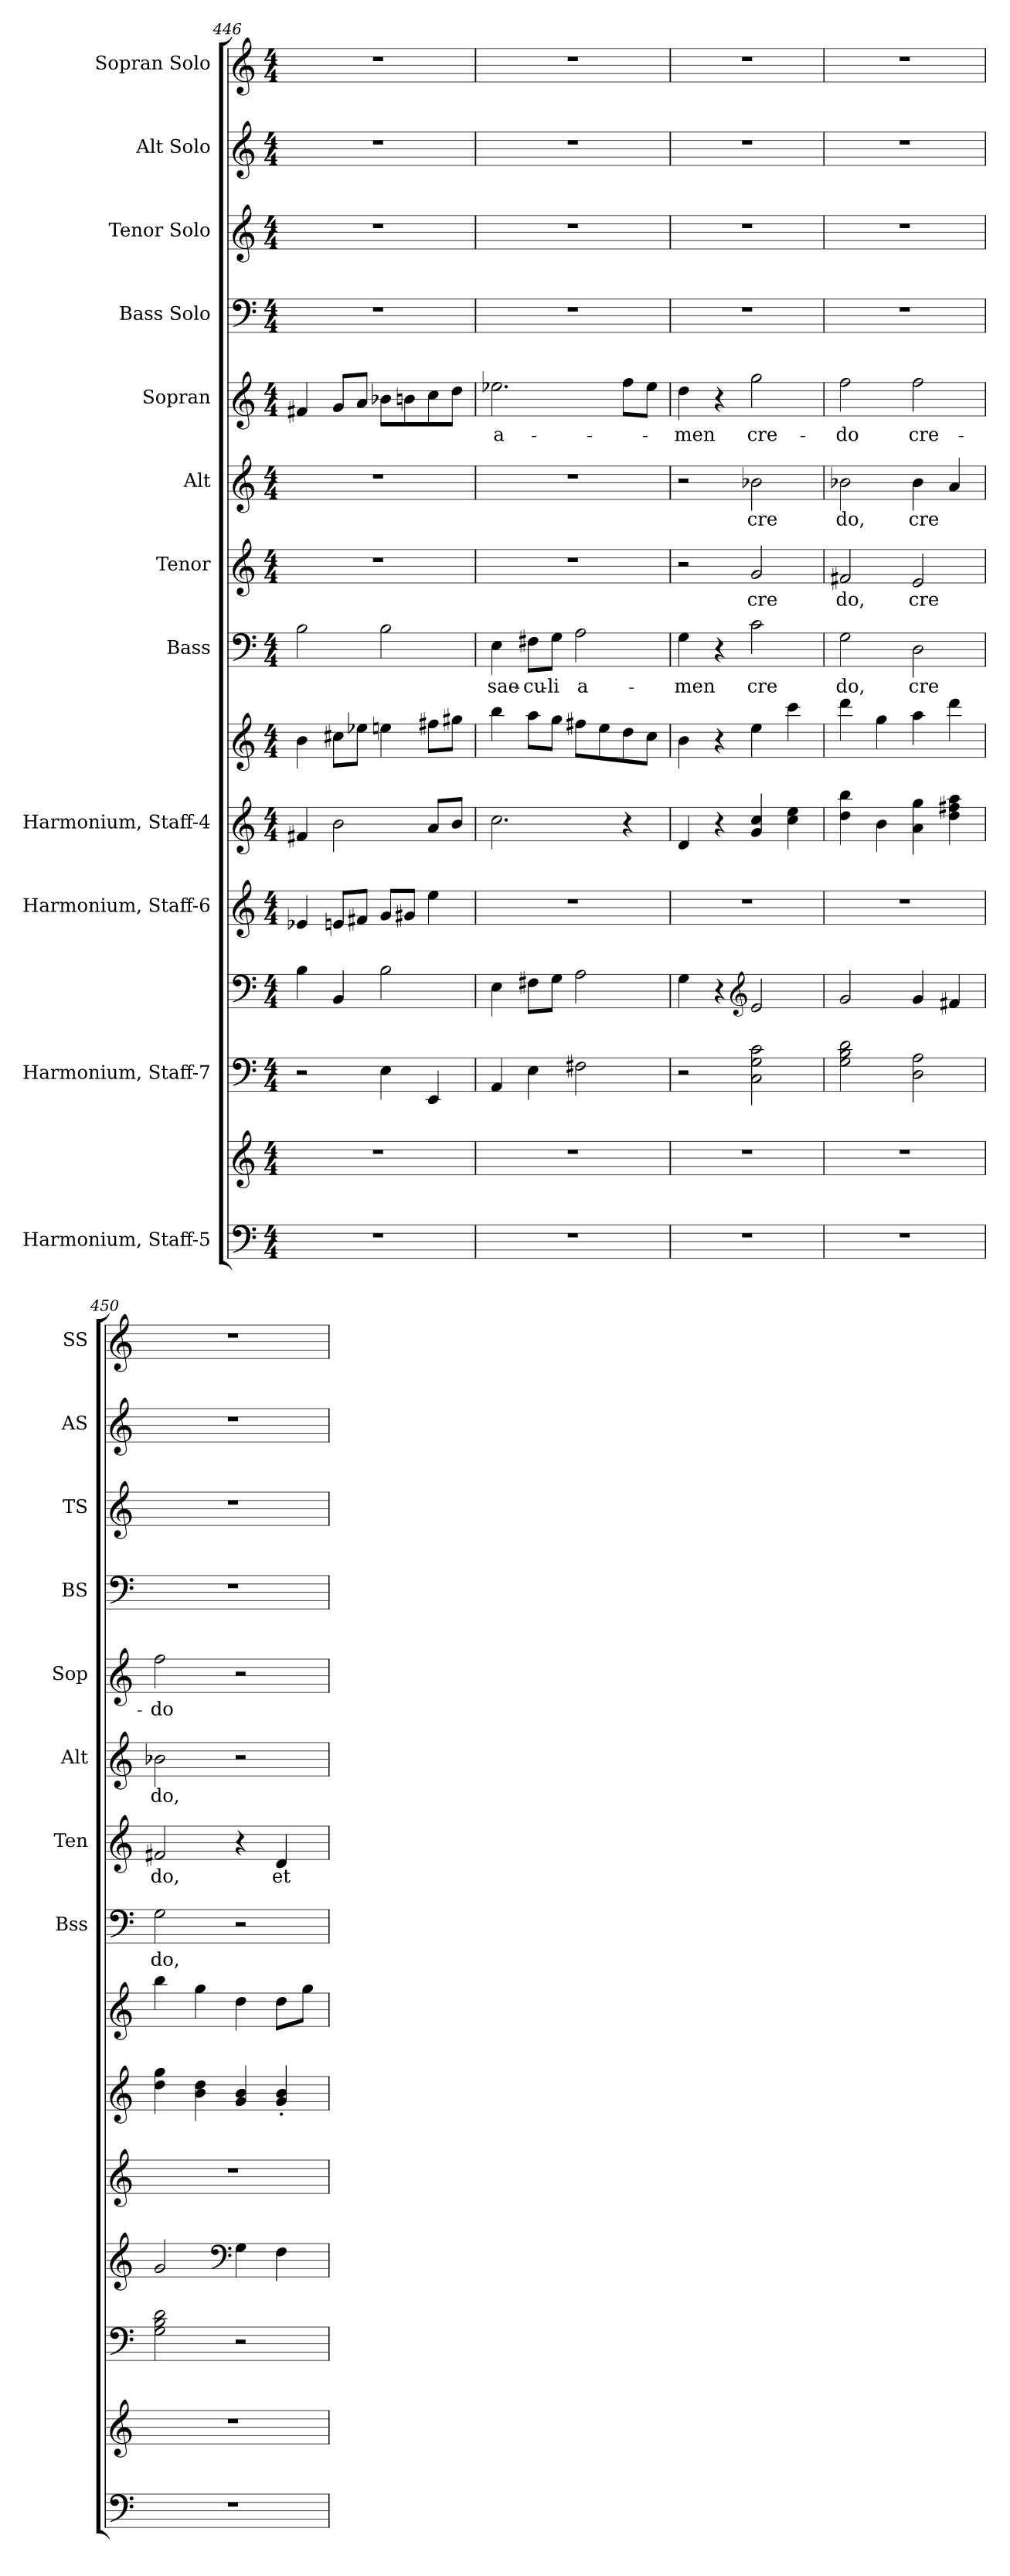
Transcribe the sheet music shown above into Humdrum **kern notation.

**kern	**kern	**kern	**kern	**kern	**kern	**kern	**kern	**text	**kern	**text	**kern	**text	**kern	**text	**kern	**kern	**kern	**kern
*part12	*part12	*part11	*part11	*part10	*part9	*part9	*part8	*part8	*part7	*part7	*part6	*part6	*part5	*part5	*part4	*part3	*part2	*part1
*staff15	*staff14	*staff13	*staff12	*staff11	*staff10	*staff9	*staff8	*staff8	*staff7	*staff7	*staff6	*staff6	*staff5	*staff5	*staff4	*staff3	*staff2	*staff1
*I"Harmonium, Staff-5	*	*I"Harmonium, Staff-7	*	*I"Harmonium, Staff-6	*I"Harmonium, Staff-4	*	*I"Bass	*	*I"Tenor	*	*I"Alt	*	*I"Sopran	*	*I"Bass Solo	*I"Tenor Solo	*I"Alt Solo	*I"Sopran Solo
*	*	*	*	*	*	*	*I'Bss	*	*I'Ten	*	*I'Alt	*	*I'Sop	*	*I'BS	*I'TS	*I'AS	*I'SS
*clefF4	*clefG2	*clefF4	*clefF4	*clefG2	*clefG2	*clefG2	*clefF4	*	*clefG2	*	*clefG2	*	*clefG2	*	*clefF4	*clefG2	*clefG2	*clefG2
*	*	*	*	*	*	*	*	*	*ITrd4c7	*	*ITrd2c3	*	*ITrd2c3	*	*	*ITrd4c7	*	*ITrd2c3
*k[]	*k[]	*k[]	*k[]	*k[]	*k[]	*k[]	*k[]	*	*k[b-]	*	*k[f#c#g#]	*	*k[f#c#g#]	*	*k[]	*k[b-]	*k[]	*k[f#c#g#]
*M4/4	*M4/4	*M4/4	*M4/4	*M4/4	*M4/4	*M4/4	*M4/4	*	*M4/4	*	*M4/4	*	*M4/4	*	*M4/4	*M4/4	*M4/4	*M4/4
=446	=446	=446	=446	=446	=446	=446	=446	=446	=446	=446	=446	=446	=446	=446	=446	=446	=446	=446
1r	1r	2r	4B\	4e-X/	4f#X/	4b\	2B\	.	1r	.	1r	.	4d#X/	.	1r	1r	1r	1r
.	.	.	4BB/	8en/L	2b\	8cc#X\L	.	.	.	.	.	.	8e/L	.	.	.	.	.
.	.	.	.	8f#X/J	.	8ee-X\J	.	.	.	.	.	.	8f#/J	.	.	.	.	.
.	.	4E\	2B\	8g/L	.	4een\	2B\	.	.	.	.	.	8gn\L	.	.	.	.	.
.	.	.	.	8g#X/J	.	.	.	.	.	.	.	.	8g#X\	.	.	.	.	.
.	.	4EE/	.	4ee\	8a/L	8ff#X\L	.	.	.	.	.	.	8a\	.	.	.	.	.
.	.	.	.	.	8b/J	8gg#X\J	.	.	.	.	.	.	8b\J	.	.	.	.	.
!!LO:PB:g=z
=447	=447	=447	=447	=447	=447	=447	=447	=447	=447	=447	=447	=447	=447	=447	=447	=447	=447	=447
1r	1r	4AA/	4E\	1r	2.cc\	4bb\	4E\	sae-	1r	.	1r	.	2.ccn\	a-	1r	1r	1r	1r
.	.	4E\	8F#X\L	.	.	8aa\L	8F#X\L	-cu-	.	.	.	.	.	.	.	.	.	.
.	.	.	8G\J	.	.	8gg\J	8G\J	-li	.	.	.	.	.	.	.	.	.	.
.	.	2F#X\	2A\	.	.	8ff#X\L	2A\	a-	.	.	.	.	.	.	.	.	.	.
.	.	.	.	.	.	8ee\	.	.	.	.	.	.	.	.	.	.	.	.
.	.	.	.	.	4r	8dd\	.	.	.	.	.	.	8dd\L	.	.	.	.	.
.	.	.	.	.	.	8cc\J	.	.	.	.	.	.	8cc\J	.	.	.	.	.
=448	=448	=448	=448	=448	=448	=448	=448	=448	=448	=448	=448	=448	=448	=448	=448	=448	=448	=448
1r	1r	2r	4G\	1r	4d/	4b\	4G\	-men	2r	.	2r	.	4b\	men	1r	1r	1r	1r
.	.	.	4r	.	4r	4r	4r	.	.	.	.	.	4r	.	.	.	.	.
*	*	*	*clefG2	*	*	*	*	*	*	*	*	*	*	*	*	*	*	*
.	.	2C\ 2G\ 2c\	2e/	.	4g/ 4cc/	4ee\	2c\	cre	2c/	cre	2gn\	cre	2ee\	cre-	.	.	.	.
.	.	.	.	.	4cc\ 4ee\	4ccc\	.	.	.	.	.	.	.	.	.	.	.	.
=449	=449	=449	=449	=449	=449	=449	=449	=449	=449	=449	=449	=449	=449	=449	=449	=449	=449	=449
1r	1r	2G\ 2B\ 2d\	2g/	1r	4dd\ 4bb\	4ddd\	2G\	do,	2Bn/	do,	2gn\	do,	2dd\	-do	1r	1r	1r	1r
.	.	.	.	.	4b\	4gg\	.	.	.	.	.	.	.	.	.	.	.	.
.	.	2D\ 2A\	4g/	.	4a\ 4gg\	4aa\	2D\	cre	2A/	cre	4g\	cre	2dd\	cre-	.	.	.	.
.	.	.	4f#X/	.	4dd\ 4ff#X\ 4aa\	4ddd\	.	.	.	.	4f#/	.	.	.	.	.	.	.
=450	=450	=450	=450	=450	=450	=450	=450	=450	=450	=450	=450	=450	=450	=450	=450	=450	=450	=450
1r	1r	2G\ 2B\ 2d\	2g/	1r	4dd\ 4gg\	4bb\	2G\	do,	2Bn/	do,	2gn\	do,	2dd\	-do	1r	1r	1r	1r
.	.	.	.	.	4b\ 4dd\	4gg\	.	.	.	.	.	.	.	.	.	.	.	.
*	*	*	*clefF4	*	*	*	*	*	*	*	*	*	*	*	*	*	*	*
.	.	2r	4G\	.	4g/ 4b/	4dd\	2r	.	4r	.	2r	.	2r	.	.	.	.	.
.	.	.	4F\	.	4g/' 4b/'	8dd\L	.	.	4G/	et	.	.	.	.	.	.	.	.
.	.	.	.	.	.	8gg\J	.	.	.	.	.	.	.	.	.	.	.	.
=	=	=	=	=	=	=	=	=	=	=	=	=	=	=	=	=	=	=
*-	*-	*-	*-	*-	*-	*-	*-	*-	*-	*-	*-	*-	*-	*-	*-	*-	*-	*-
